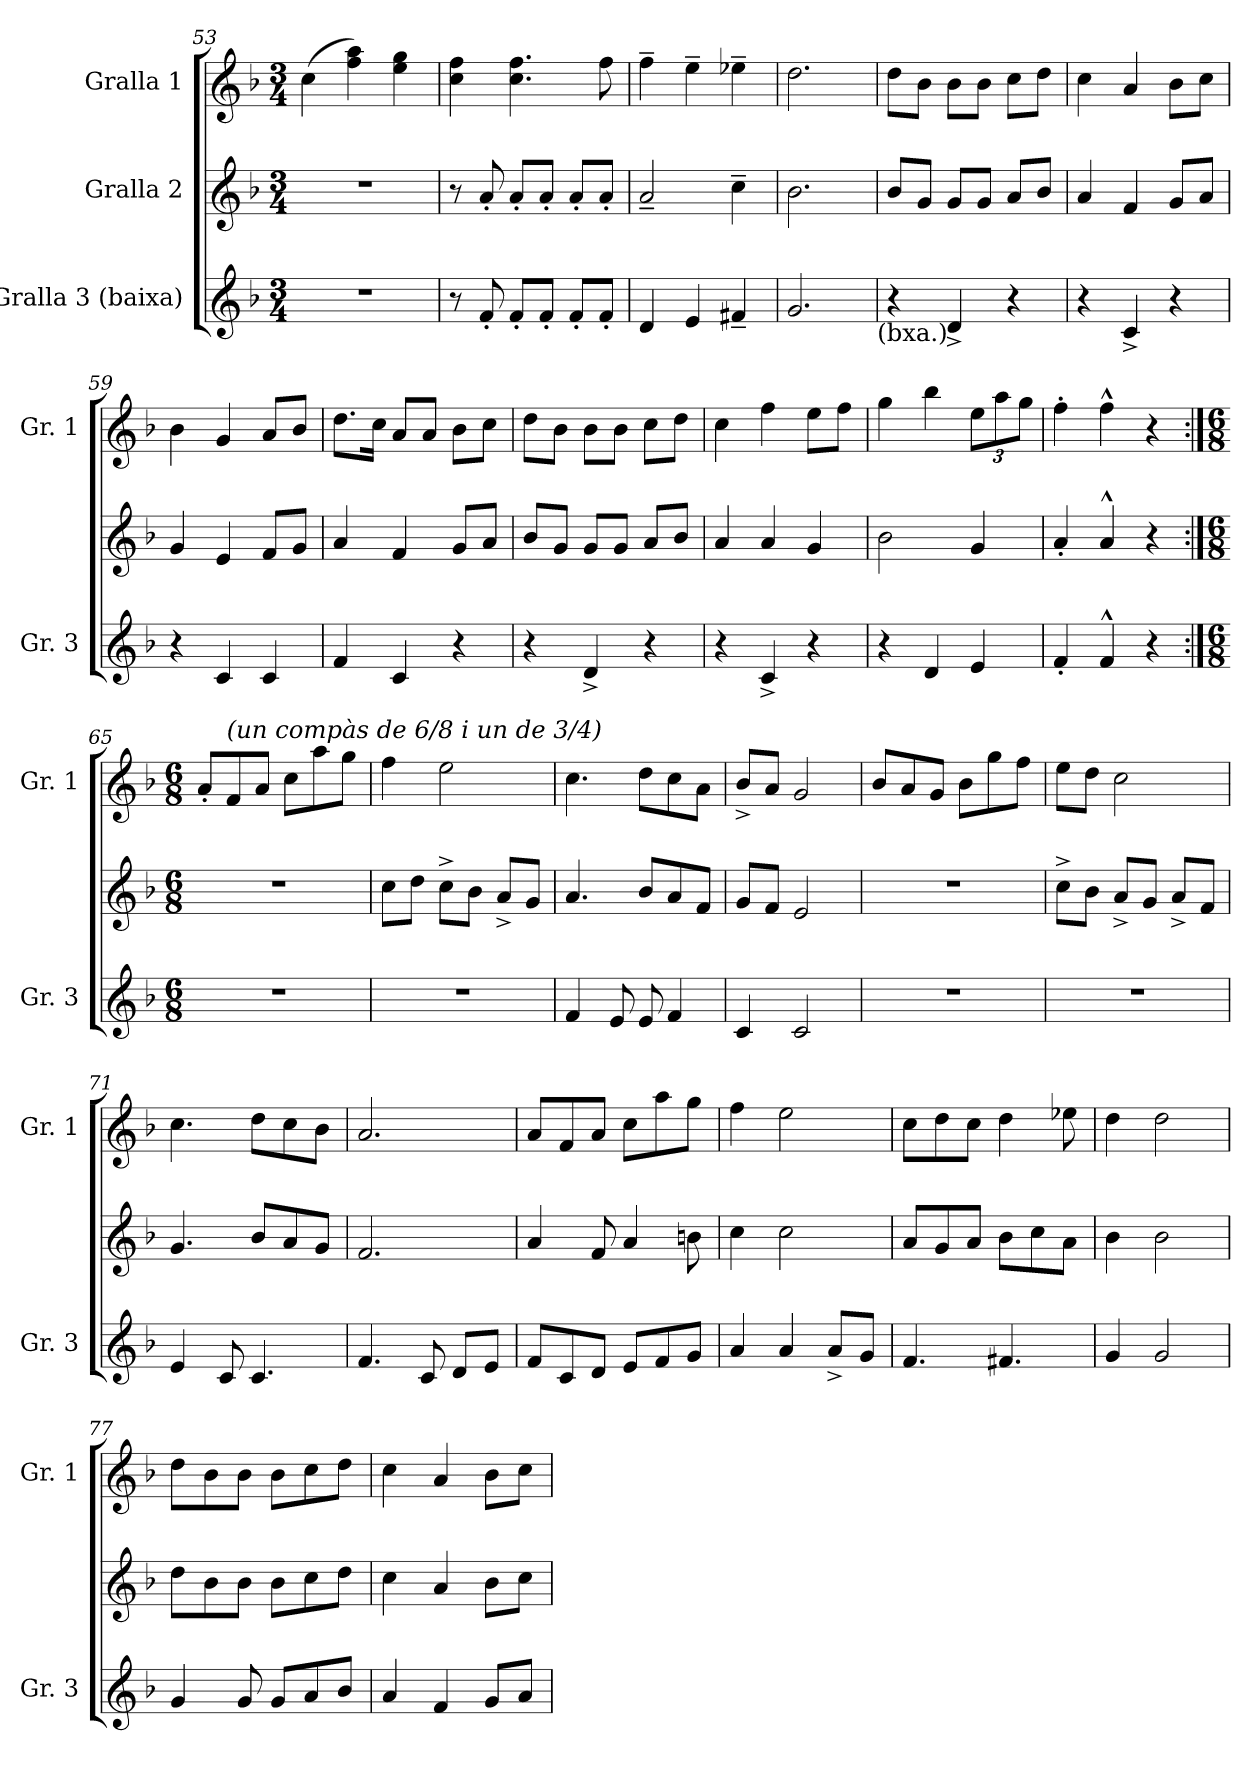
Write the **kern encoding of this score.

**kern	**kern	**kern
*part3	*part2	*part1
*staff3	*staff2	*staff1
*I"Gralla 3 (baixa)	*I"Gralla 2	*I"Gralla 1
*I'Gr. 3	*	*I'Gr. 1
*clefG2	*clefG2	*clefG2
*k[b-]	*k[b-]	*k[b-]
*F:	*F:	*F:
*M3/4	*M3/4	*M3/4
=53	=53	=53
2.r	2.r	(>4cc\
.	.	4ff\ 4aa\)
.	.	4ee\ 4gg\
=54	=54	=54
8r	8r	4cc\ 4ff\
8f'/	8a'/	.
8f'/L	8a'/L	4.cc\ 4.ff\
8f'/J	8a'/J	.
8f'/L	8a'/L	.
8f'/J	8a'/J	8ff\
=55	=55	=55
4d/	2a~/	4ff~\
4e/	.	4ee~\
4f#X~/	4cc~\	4ee-X~\
!!LO:LB:g=z
=56	=56	=56
2.g/	2.b-\	2.dd\
!LO:TX:b:t=(bxa.)	!	!
=57	=57	=57
4r	8b-/L	8dd\L
.	8g/J	8b-\J
4d^/	8g/L	8b-\L
.	8g/J	8b-\J
4r	8a/L	8cc\L
.	8b-/J	8dd\J
=58	=58	=58
4r	4a/	4cc\
4c^/	4f/	4a/
4r	8g/L	8b-\L
.	8a/J	8cc\J
=59	=59	=59
4r	4g/	4b-\
4c/	4e/	4g/
4c/	8f/L	8a/L
.	8g/J	8b-/J
=60	=60	=60
4f/	4a/	8.dd\L
.	.	16cc\Jk
4c/	4f/	8a/L
.	.	8a/J
4r	8g/L	8b-\L
.	8a/J	8cc\J
=61	=61	=61
4r	8b-/L	8dd\L
.	8g/J	8b-\J
4d^/	8g/L	8b-\L
.	8g/J	8b-\J
4r	8a/L	8cc\L
.	8b-/J	8dd\J
=62	=62	=62
4r	4a/	4cc\
4c^/	4a/	4ff\
4r	4g/	8ee\L
.	.	8ff\J
!!LO:LB:g=z
=63	=63	=63
4r	2b-\	4gg\
4d/	.	4bb-\
*	*	*Xbrackettup
4e/	4g/	12ee\L
.	.	12aa\
.	.	12gg\J
=64	=64	=64
4f'/	4a'/	4ff'\
4f^^/	4a^^/	4ff^^\
4r	4r	4r
=65:|!	=65:|!	=65:|!
*M6/8	*M6/8	*M6/8
2.r	2.r	8a'/L
!	!	!LO:TX:a:i:t=(un compàs de 6/8 i un de 3/4)
.	.	8f/
.	.	8a/J
.	.	8cc\L
.	.	8aa\
.	.	8gg\J
=66	=66	=66
2.r	8cc\L	4ff\
.	8dd\J	.
.	8cc^\L	2ee\
.	8b-\J	.
.	8a^/L	.
.	8g/J	.
=67	=67	=67
4f/	4.a/	4.cc\
8e/	.	.
8e/	8b-/L	8dd\L
4f/	8a/	8cc\
.	8f/J	8a\J
=68	=68	=68
4c/	8g/L	8b-^/L
.	8f/J	8a/J
2c/	2e/	2g/
=69	=69	=69
2.r	2.r	8b-/L
.	.	8a/
.	.	8g/J
.	.	8b-\L
.	.	8gg\
.	.	8ff\J
!!LO:LB:g=z
=70	=70	=70
2.r	8cc^\L	8ee\L
.	8b-\J	8dd\J
.	8a^/L	2cc\
.	8g/J	.
.	8a^/L	.
.	8f/J	.
=71	=71	=71
4e/	4.g/	4.cc\
8c/	.	.
4.c/	8b-/L	8dd\L
.	8a/	8cc\
.	8g/J	8b-\J
=72	=72	=72
4.f/	2.f/	2.a/
8c/	.	.
8d/L	.	.
8e/J	.	.
=73	=73	=73
8f/L	4a/	8a/L
8c/	.	8f/
8d/J	8f/	8a/J
8e/L	4a/	8cc\L
8f/	.	8aa\
8g/J	8bn\	8gg\J
=74	=74	=74
4a/	4cc\	4ff\
4a/	2cc\	2ee\
8a^/L	.	.
8g/J	.	.
=75	=75	=75
4.f/	8a/L	8cc\L
.	8g/	8dd\
.	8a/J	8cc\J
4.f#X/	8b-\L	4dd\
.	8cc\	.
.	8a\J	8ee-X\
=76	=76	=76
4g/	4b-\	4dd\
2g/	2b-\	2dd\
!!LO:PB:g=z
=77	=77	=77
4g/	8dd\L	8dd\L
.	8b-\	8b-\
8g/	8b-\J	8b-\J
8g/L	8b-\L	8b-\L
8a/	8cc\	8cc\
8b-/J	8dd\J	8dd\J
=78	=78	=78
4a/	4cc\	4cc\
4f/	4a/	4a/
8g/L	8b-\L	8b-\L
8a/J	8cc\J	8cc\J
=	=	=
*-	*-	*-
